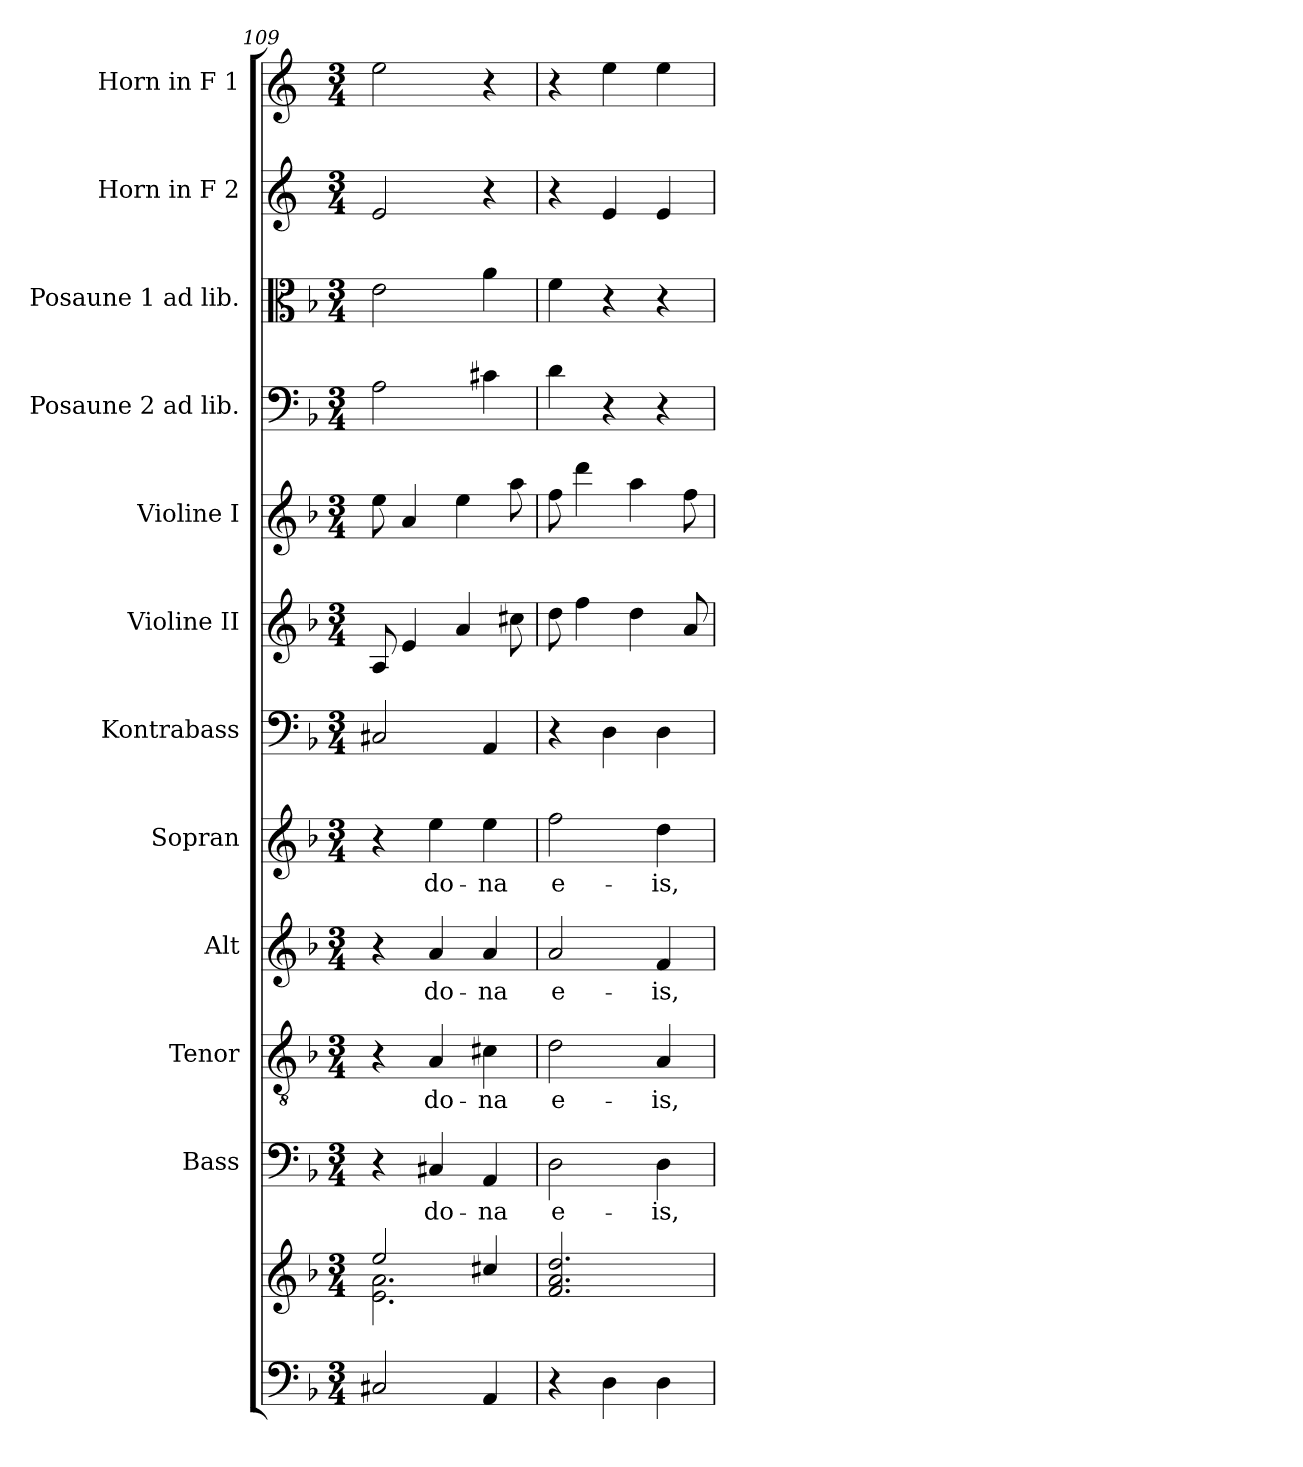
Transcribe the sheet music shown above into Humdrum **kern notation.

**kern	**kern	**kern	**text	**kern	**text	**kern	**text	**kern	**text	**kern	**kern	**kern	**kern	**kern	**kern	**kern
*part12	*part12	*part11	*part11	*part10	*part10	*part9	*part9	*part8	*part8	*part7	*part6	*part5	*part4	*part3	*part2	*part1
*staff13	*staff12	*staff11	*staff11	*staff10	*staff10	*staff9	*staff9	*staff8	*staff8	*staff7	*staff6	*staff5	*staff4	*staff3	*staff2	*staff1
*	*	*I"Bass	*	*I"Tenor	*	*I"Alt	*	*I"Sopran	*	*I"Kontrabass	*I"Violine II	*I"Violine I	*I"Posaune 2 ad lib.	*I"Posaune 1 ad lib.	*I"Horn in F 2	*I"Horn in F 1
*	*	*I'B.	*	*I'T.	*	*I'A.	*	*I'S.	*	*I'Kb.	*I'Vl. II	*I'Vl. I	*I'Pos. 2	*I'Pos. 1	*I'Hrn. F 2	*I'Hrn. F 1
*clefF4	*clefG2	*clefF4	*	*clefGv2	*	*clefG2	*	*clefG2	*	*clefF4	*clefG2	*clefG2	*clefF4	*clefC3	*clefG2	*clefG2
*	*	*	*	*	*	*	*	*	*	*ITrd7c12	*	*	*	*	*ITrd4c7	*ITrd4c7
*k[b-]	*k[b-]	*k[b-]	*	*k[b-]	*	*k[b-]	*	*k[b-]	*	*k[b-]	*k[b-]	*k[b-]	*k[b-]	*k[b-]	*k[b-]	*k[b-]
*F:	*F:	*F:	*	*F:	*	*F:	*	*F:	*	*F:	*F:	*F:	*F:	*F:	*F:	*F:
*M3/4	*M3/4	*M3/4	*	*M3/4	*	*M3/4	*	*M3/4	*	*M3/4	*M3/4	*M3/4	*M3/4	*M3/4	*M3/4	*M3/4
=109	=109	=109	=109	=109	=109	=109	=109	=109	=109	=109	=109	=109	=109	=109	=109	=109
*	*^	*	*	*	*	*	*	*	*	*	*	*	*	*	*	*
2C#X/	2ee/	2.e\ 2.a\	4r	.	4r	.	4r	.	4r	.	2CC#X/	8A/	8ee\	2A\	2e\	2A/	2a\
.	.	.	.	.	.	.	.	.	.	.	.	4e/	4a/	.	.	.	.
!	!	!	!	!LO:LY:b	!	!LO:LY:b	!	!LO:LY:b	!	!LO:LY:b	!	!	!	!	!	!	!
.	.	.	4C#X/	do-	4A/	do-	4a/	do-	4ee\	do-	.	.	.	.	.	.	.
.	.	.	.	.	.	.	.	.	.	.	.	4a/	4ee\	.	.	.	.
!	!	!	!	!LO:LY:b	!	!LO:LY:b	!	!LO:LY:b	!	!LO:LY:b	!	!	!	!	!	!	!
4AA/	4cc#X/	.	4AA/	-na	4c#X\	-na	4a/	-na	4ee\	-na	4AAA/	.	.	4c#X\	4a\	4r	4r
.	.	.	.	.	.	.	.	.	.	.	.	8cc#X\	8aa\	.	.	.	.
*	*v	*v	*	*	*	*	*	*	*	*	*	*	*	*	*	*	*
=110	=110	=110	=110	=110	=110	=110	=110	=110	=110	=110	=110	=110	=110	=110	=110	=110
!	!	!	!LO:LY:b	!	!LO:LY:b	!	!LO:LY:b	!	!LO:LY:b	!	!	!	!	!	!	!
4r	2.f/ 2.a/ 2.dd/	2D\	e-	2d\	e-	2a/	e-	2ff\	e-	4r	8dd\	8ff\	4d\	4f\	4r	4r
.	.	.	.	.	.	.	.	.	.	.	4ff\	4ddd\	.	.	.	.
4D\	.	.	.	.	.	.	.	.	.	4DD\	.	.	4r	4r	4A/	4a\
.	.	.	.	.	.	.	.	.	.	.	4dd\	4aa\	.	.	.	.
!	!	!	!LO:LY:b	!	!LO:LY:b	!	!LO:LY:b	!	!LO:LY:b	!	!	!	!	!	!	!
4D\	.	4D\	-is,	4A/	-is,	4f/	-is,	4dd\	-is,	4DD\	.	.	4r	4r	4A/	4a\
.	.	.	.	.	.	.	.	.	.	.	8a/	8ff\	.	.	.	.
=	=	=	=	=	=	=	=	=	=	=	=	=	=	=	=	=
*-	*-	*-	*-	*-	*-	*-	*-	*-	*-	*-	*-	*-	*-	*-	*-	*-
